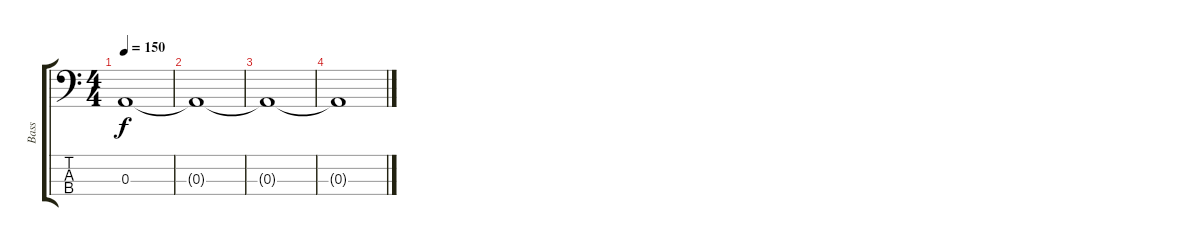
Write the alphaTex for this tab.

\track ("Bass" "Bass") {instrument electricbassfinger}
\staff {score tabs}
\tuning (G2 D2 A1 E1) {hide}
\ts (4 4)
\tempo 150
\clef f4
\ks c
0.3.1{dy f} |
0.3{t}.1 |
0.3{t}.1 |
0.3{t}.1
